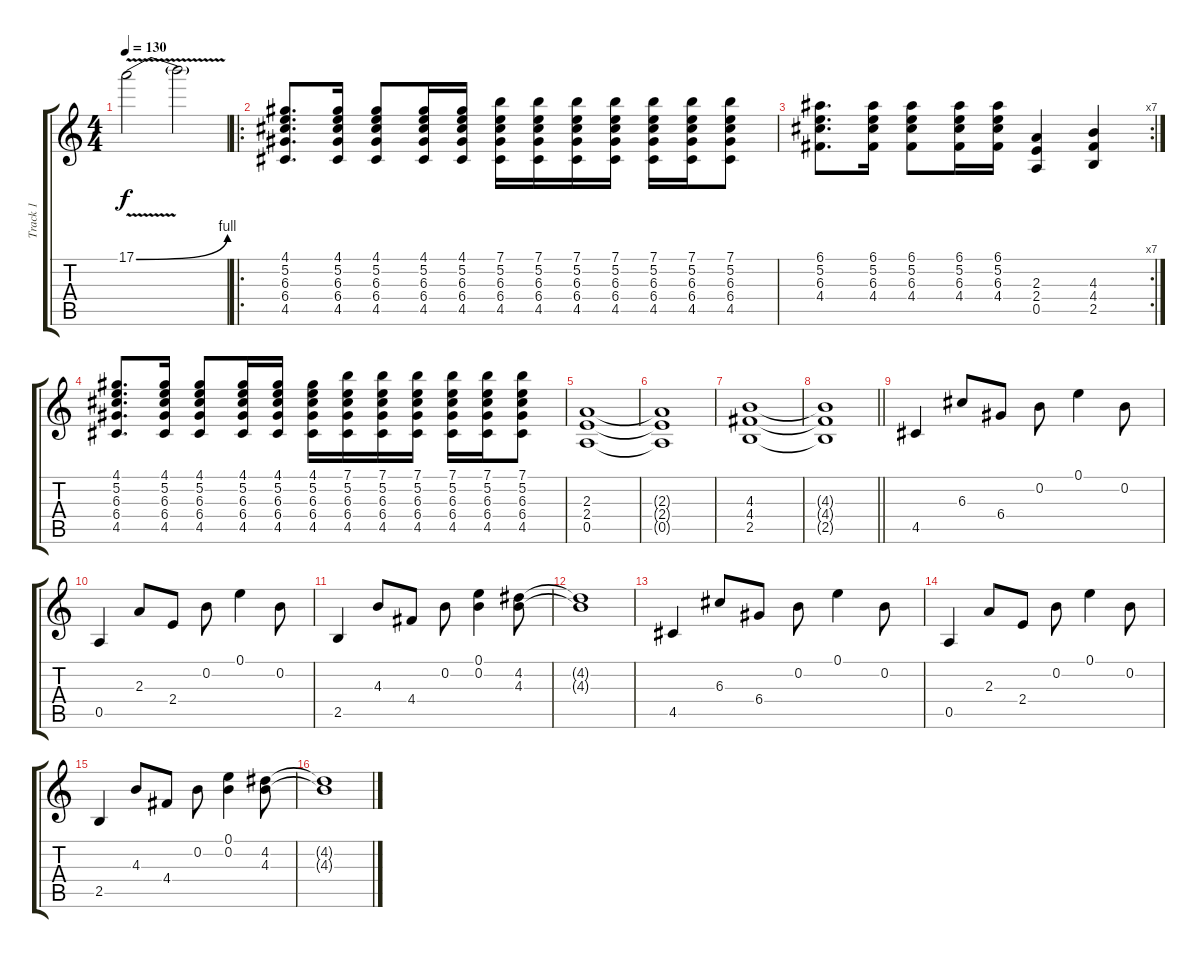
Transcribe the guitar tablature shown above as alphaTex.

\track ("Track 1" "Track 1") {instrument overdrivenguitar}
\staff {score tabs}
\tuning (E4 B3 G3 D3 A2 E2) {hide}
\ts (4 4)
\tempo 130
\clef g2
\ks c
17.1{be (bend 0 0 60 4) v}.2{dy f} 17.1{t}.2 |
\ro
(4.1 5.2 6.3 6.4 4.5).8{d instrument electricguitarclean} (4.1 5.2 6.3 6.4 4.5).16 (4.1 5.2 6.3 6.4 4.5).8 (4.1 5.2 6.3 6.4 4.5).16 (4.1 5.2 6.3 6.4 4.5).16 (7.1 5.2 6.3 6.4 4.5).16 (7.1 5.2 6.3 6.4 4.5).16 (7.1 5.2 6.3 6.4 4.5).16 (7.1 5.2 6.3 6.4 4.5).16 (7.1 5.2 6.3 6.4 4.5).16 (7.1 5.2 6.3 6.4 4.5).16 (7.1 5.2 6.3 6.4 4.5).8 |
\rc 7
(6.1 5.2 6.3 4.4).8{d} (6.1 5.2 6.3 4.4).16 (6.1 5.2 6.3 4.4).8 (6.1 5.2 6.3 4.4).16 (6.1 5.2 6.3 4.4).16 (2.3 2.4 0.5).4 (4.3 4.4 2.5).4 |
(4.1 5.2 6.3 6.4 4.5).8{d} (4.1 5.2 6.3 6.4 4.5).16 (4.1 5.2 6.3 6.4 4.5).8 (4.1 5.2 6.3 6.4 4.5).16 (4.1 5.2 6.3 6.4 4.5).16 (4.1 5.2 6.3 6.4 4.5).16 (7.1 5.2 6.3 6.4 4.5).16 (7.1 5.2 6.3 6.4 4.5).16 (7.1 5.2 6.3 6.4 4.5).16 (7.1 5.2 6.3 6.4 4.5).16 (7.1 5.2 6.3 6.4 4.5).16 (7.1 5.2 6.3 6.4 4.5).8 |
(2.3 2.4 0.5).1{instrument overdrivenguitar} |
(2.3{t} 2.4{t} 0.5{t}).1 |
(4.3 4.4 2.5).1 |
\barLineRight lightlight
(4.3{t} 4.4{t} 2.5{t}).1 |
4.5.4{instrument electricguitarclean} 6.3.8 6.4.8 0.2.8 0.1.4 0.2.8 |
0.5.4 2.3.8 2.4.8 0.2.8 0.1.4 0.2.8 |
2.5.4 4.3.8 4.4.8 0.2.8 (0.1 0.2).4 (4.2 4.3).8 |
(4.2{t} 4.3{t}).1 |
4.5.4 6.3.8 6.4.8 0.2.8 0.1.4 0.2.8 |
0.5.4 2.3.8 2.4.8 0.2.8 0.1.4 0.2.8 |
2.5.4 4.3.8 4.4.8 0.2.8 (0.1 0.2).4 (4.2 4.3).8 |
(4.2{t} 4.3{t}).1
